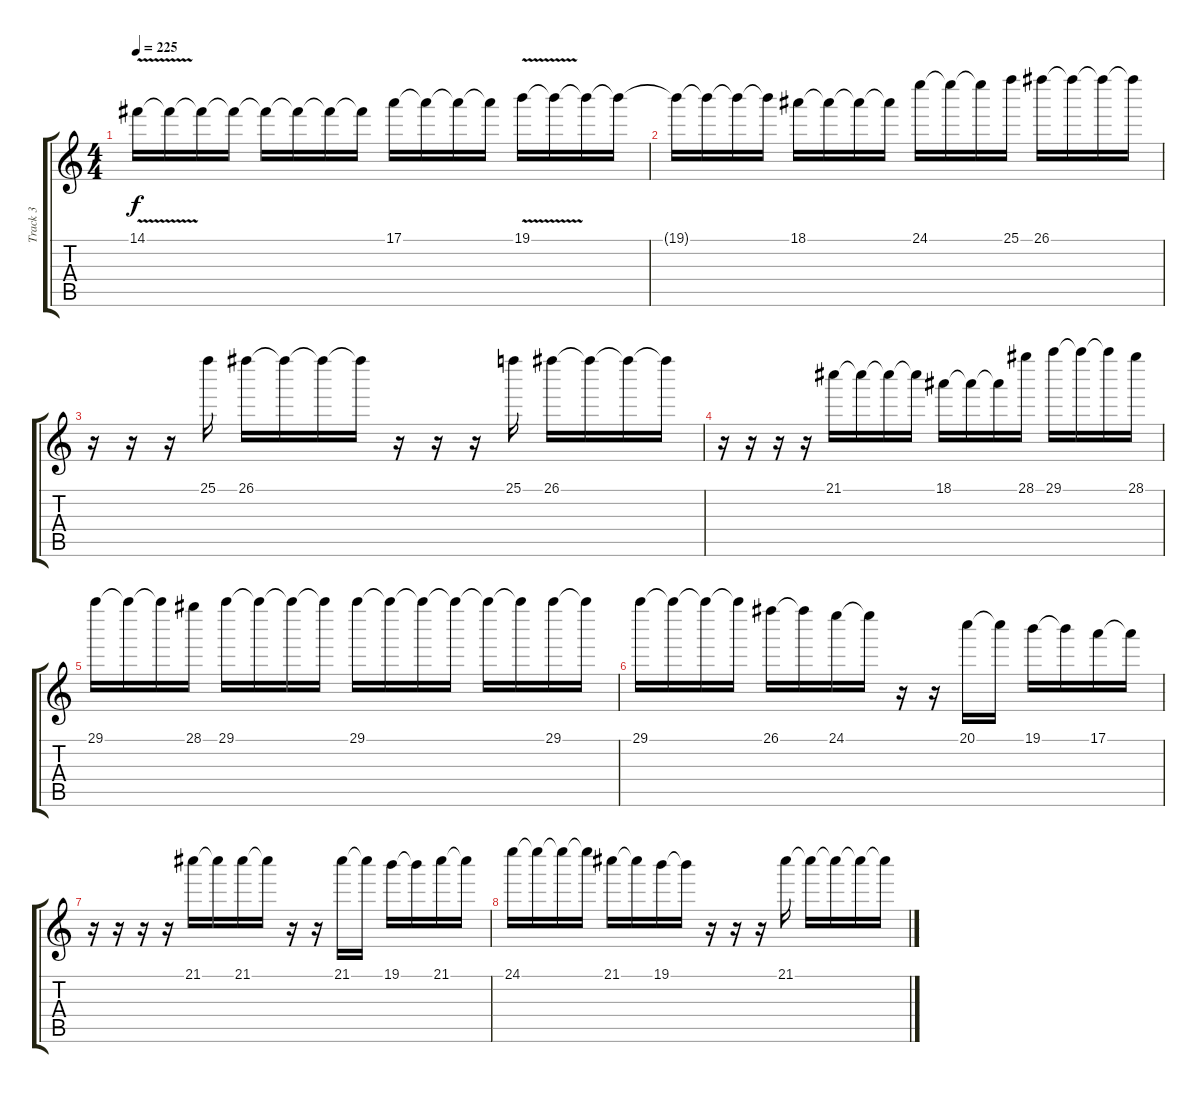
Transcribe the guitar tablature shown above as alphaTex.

\track ("Track 3" "Track 3") {instrument contrabass}
\staff {score tabs}
\tuning (E4 B3 G3 D3 A2 E2) {hide}
\ts (4 4)
\tempo 225
\clef g2
\ks c
14.1{v}.16{dy f} 14.1{t}.16 14.1{t}.16 14.1{t}.16 14.1{t}.16 14.1{t}.16 14.1{t}.16 14.1{t}.16 17.1.16 17.1{t}.16 17.1{t}.16 17.1{t}.16 19.1{v}.16 19.1{t}.16 19.1{t}.16 19.1{t}.16 |
19.1{t}.16 19.1{t}.16 19.1{t}.16 19.1{t}.16 18.1.16 18.1{t}.16 18.1{t}.16 18.1{t}.16 24.1.16 24.1{t}.16 24.1{t}.16 25.1.16 26.1.16 26.1{t}.16 26.1{t}.16 26.1{t}.16 |
r.16 r.16 r.16 25.1.16 26.1.16 26.1{t}.16 26.1{t}.16 26.1{t}.16 r.16 r.16 r.16 25.1.16 26.1.16 26.1{t}.16 26.1{t}.16 26.1{t}.16 |
r.16 r.16 r.16 r.16 21.1.16 21.1{t}.16 21.1{t}.16 21.1{t}.16 18.1.16 18.1{t}.16 18.1{t}.16 28.1.16 29.1.16 29.1{t}.16 29.1{t}.16 28.1.16 |
29.1.16 29.1{t}.16 29.1{t}.16 28.1.16 29.1.16 29.1{t}.16 29.1{t}.16 29.1{t}.16 29.1.16 29.1{t}.16 29.1{t}.16 29.1{t}.16 29.1{t}.16 29.1{t}.16 29.1.16 29.1{t}.16 |
29.1.16 29.1{t}.16 29.1{t}.16 29.1{t}.16 26.1.16 26.1{t}.16 24.1.16 24.1{t}.16 r.16 r.16 20.1.16 20.1{t}.16 19.1.16 19.1{t}.16 17.1.16 17.1{t}.16 |
r.16 r.16 r.16 r.16 21.1.16 21.1{t}.16 21.1.16 21.1{t}.16 r.16 r.16 21.1.16 21.1{t}.16 19.1.16 19.1{t}.16 21.1.16 21.1{t}.16 |
24.1.16 24.1{t}.16 24.1{t}.16 24.1{t}.16 21.1.16 21.1{t}.16 19.1.16 19.1{t}.16 r.16 r.16 r.16 21.1.16 21.1{t}.16 21.1{t}.16 21.1{t}.16 21.1{t}.16
